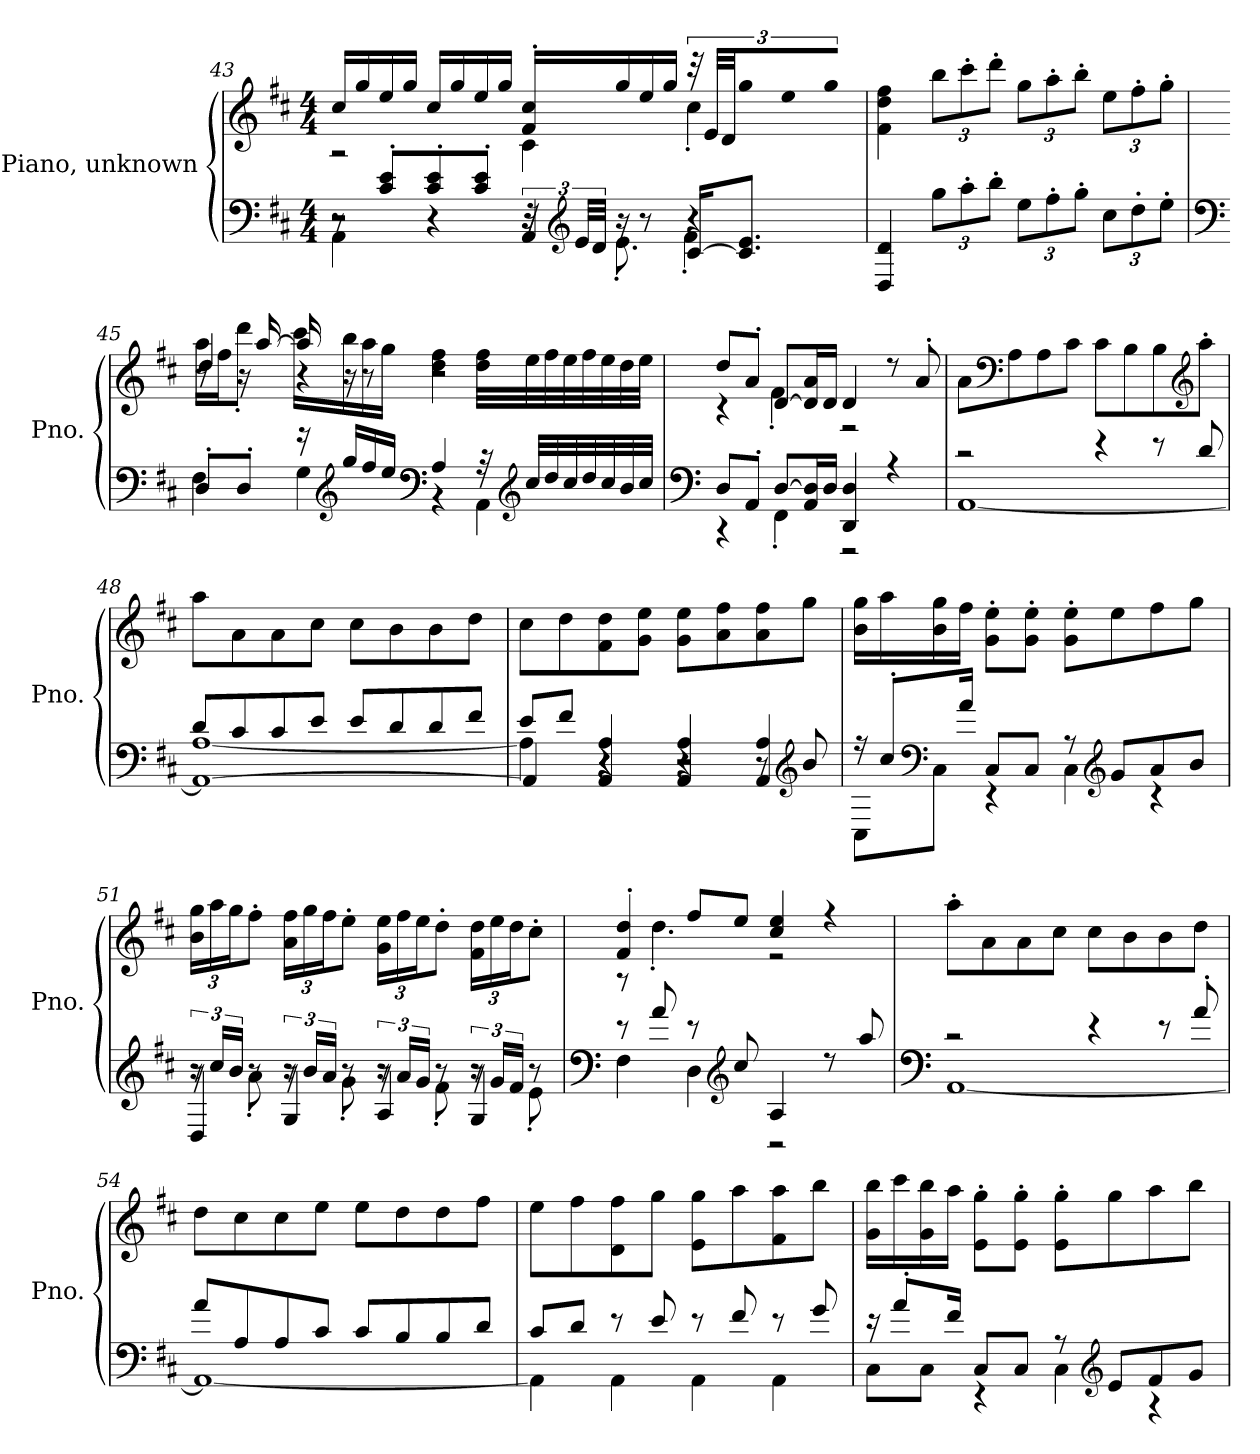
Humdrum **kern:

**kern	**kern
*part1	*part1
*staff2	*staff1
*I"Piano, unknown	*
*I'Pno.	*
*clefF4	*clefG2
*k[f#c#]	*k[f#c#]
*M4/4	*M4/4
=43	=43
*^	*^
*	*^	*	*
8r	4AA\	2r	16cc#/LL	2r
.	.	.	16gg/	.
8c#/' 8e/'L	.	.	16ee/	.
.	.	.	16gg/JJ	.
8c#/' 8e/'	4r	.	16cc#/LL	.
.	.	.	16gg/	.
8c#/' 8e/'J	.	.	16ee/	.
.	.	.	16gg/JJ	.
48r	16r	4AA/	16f#/' 16cc#/'LL	4c#\
*clefG2	*	*	*	*
48e/LLL	.	.	.	.
48d/JJJ	.	.	.	.
16r	8.e'\	.	16gg/	.
8r	.	.	16ee/	.
.	.	.	16gg/JJ	.
[16c#/KL	4f#'\	4r	48r	4cc#'\
.	.	.	48e/LLL	.
.	.	.	48d/J	.
8.c#/] 8.e/J	.	.	16gg/	.
.	.	.	16ee/	.
.	.	.	16gg/JJ	.
*v	*v	*v	*	*
*	*v	*v
!!LO:LB:g=z
=44	=44
4D/ 4d/	4f#\ 4dd\ 4ff#\
*Xbrackettup	*Xbrackettup
12gg\L	12bb\L
12aa'\	12ccc#'\
12bb'\J	12ddd'\J
12ee\L	12gg\L
12ff#'\	12aa'\
12gg'\J	12bb'\J
12cc#\L	12ee\L
12dd'\	12ff#'\
12ee'\J	12gg'\J
=45	=45
*clefF4	*
*^	*^
*	*	*	*^
8D'/L	4F#\	8r	16aa\LL	4dd/
.	.	.	16ff#\J	.
8D'/J	.	16r	8ddd'\J	.
.	.	[16aa/	.	.
16r	4G\	16aa/]	16ccc#\LL	4r
*clefG2	*	*	*	*
16gg/LL	.	16r	16bb\	.
16ff#/	.	8r	16aa\	.
16ee/JJ	.	.	16gg\JJ	.
*clefF4	*	*	*	*
4A/	4r	2r	4dd\ 4ff#\	2r
32r	4AA\	.	32dd\ 32ff#\LLL	.
*clefG2	*	*	*	*
32cc#/LLL	.	.	32ee\	.
32dd/	.	.	32ff#\	.
32cc#/	.	.	32ee\	.
32dd/	.	.	32ff#\	.
32cc#/	.	.	32ee\	.
32b/	.	.	32dd\	.
32cc#/JJJ	.	.	32ee\JJJ	.
*	*	*v	*v	*v
!!LO:LB:g=z
=46	=46	=46
*clefF4	*	*
*	*	*^
8D/L	4r	8dd/L	4r
8AA'/J	.	8a'/J	.
[8D/L	4FF#'\	[8d/L	4f#'\
16AA/ 16D/]L	.	16d/] 16a/L	.
16D/JJ	.	16d/JJ	.
4DD/ 4D/	2r	4d/	2r
4r	.	8r	.
.	.	8a'/	.
*	*	*v	*v
=47	=47	=47
2r	[1AA	8a\L
*	*	*clefF4
.	.	8A\
.	.	8A\
.	.	8c#\J
4r	.	8c#\L
.	.	8B\
8r	.	8B\
*	*	*clefG2
8d/	.	8aa'\J
=48	=48	=48
*	*^	*
8d/L	[1A	1AA_	8aa\L
8c#/	.	.	8a\
8c#/	.	.	8a\
8e/J	.	.	8cc#\J
8e/L	.	.	8cc#\L
8d/	.	.	8b\
8d/	.	.	8b\
8f#/J	.	.	8dd\J
!!LO:LB:g=z
=49	=49	=49	=49
8e/L	4A\]	4AA/]	8cc#\L
8f#/J	.	.	8dd\
4AA/ 4A/	4r	4r	8f#\ 8dd\
.	.	.	8g\ 8ee\J
4AA/ 4A/	2r	4r	8g\ 8ee\L
.	.	.	8a\ 8ff#\
8r	.	4AA/ 4A/	8a\ 8ff#\
*clefG2	*	*	*
8b/	.	.	8gg\J
*	*v	*v	*
=50	=50	=50
16r	8C#\L	16b\ 16gg\LL
8cc#'/L	.	16aa\
*clefF4	*	*
.	8C#\J	16b\ 16gg\
16a/Jk	.	16ff#\JJ
8C#/L	4r	8g\' 8ee\'L
8C#/J	.	8g\' 8ee\'J
8r	4C#\	8g\' 8ee\'L
*clefG2	*	*
8g/L	.	8ee\
8a/	4r	8ff#\
8b/J	.	8gg\J
*v	*v	*
=51	=51
*brackettup	*
*^	*
*	*^	*
24r	8r	4D/	24b\ 24gg\LL
24cc#/LL	.	.	24aa\
24b/JJ	.	.	24gg\J
8r	8a'\	.	8ff#'\J
24r	8r	4G/	24a\ 24ff#\LL
24b/LL	.	.	24gg\
24a/JJ	.	.	24ff#\J
8r	8g'\	.	8ee'\J
24r	8r	4A/	24g\ 24ee\LL
24a/LL	.	.	24ff#\
24g/JJ	.	.	24ee\J
8r	8f#'\	.	8dd'\J
24r	8r	4G/	24f#\ 24dd\LL
24g/LL	.	.	24ee\
24f#/JJ	.	.	24dd\J
8r	8e'\	.	8cc#'\J
*v	*v	*v	*
!!LO:LB:g=z
=52	=52
*clefF4	*
*^	*^
8r	4F#\	4f#/' 4dd/'	8r
8a/	.	.	4.dd'\
8r	4D\	8ff#/L	.
*clefG2	*	*	*
8cc#/	.	8ee/J	.
4A/	2r	4cc#/ 4ee/	2r
8r	.	4r	.
8aa/	.	.	.
*	*	*v	*v
=53	=53	=53
*clefF4	*	*
2r	[1AA	8aa'\L
.	.	8a\
.	.	8a\
.	.	8cc#\J
4r	.	8cc#\L
.	.	8b\
8r	.	8b\
8a'/	.	8dd\J
=54	=54	=54
8a/L	1AA_	8dd\L
8A/	.	8cc#\
8A/	.	8cc#\
8c#/J	.	8ee\J
8c#/L	.	8ee\L
8B/	.	8dd\
8B/	.	8dd\
8d/J	.	8ff#\J
=55	=55	=55
8c#/L	4AA\]	8ee\L
8d/J	.	8ff#\
8r	4AA\	8d\ 8ff#\
8e/	.	8gg\J
8r	4AA\	8e\ 8gg\L
8f#/	.	8aa\
8r	4AA\	8f#\ 8aa\
8g/	.	8bb\J
!!LO:PB:g=z
=56	=56	=56
16r	8C#\L	16g\ 16bb\LL
8a'/L	.	16ccc#\
.	8C#\J	16g\ 16bb\
16f#/Jk	.	16aa\JJ
8C#/L	4r	8e\' 8gg\'L
8C#/J	.	8e\' 8gg\'J
8r	4C#\	8e\' 8gg\'L
*clefG2	*	*
8e/L	.	8gg\
8f#/	4r	8aa\
8g/J	.	8bb\J
*v	*v	*
=	=
*-	*-
